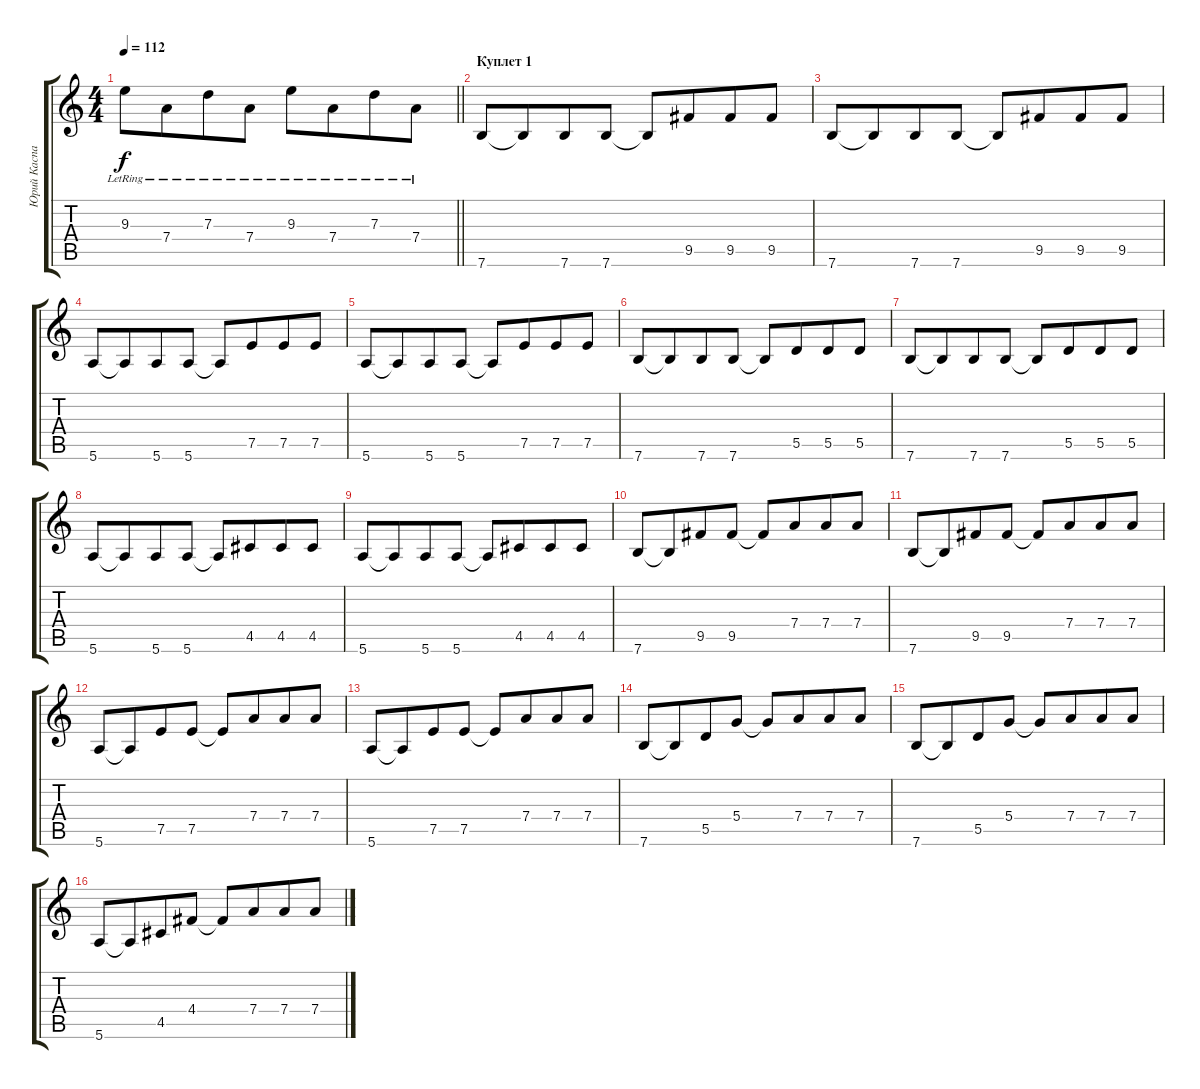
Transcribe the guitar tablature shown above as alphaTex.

\track ("Юрий Каспарян" "Юрий Каспа") {instrument electricguitarjazz}
\staff {score tabs}
\tuning (E4 B3 G3 D3 A2 E2) {hide}
\ts (4 4)
\tempo 112
\clef g2
\barLineRight lightlight
\ks c
9.3{lr}.8{dy f} 7.4{lr}.8{beam merge} 7.3{lr}.8 7.4{lr}.8 9.3{lr}.8 7.4{lr}.8{beam merge} 7.3{lr}.8 7.4{lr}.8 |
\section ("" "Куплет 1")
7.6.8 7.6{t}.8{beam merge} 7.6.8 7.6.8 7.6{t}.8 9.5.8{beam merge} 9.5.8 9.5.8 |
7.6.8 7.6{t}.8{beam merge} 7.6.8 7.6.8 7.6{t}.8 9.5.8{beam merge} 9.5.8 9.5.8 |
5.6.8 5.6{t}.8{beam merge} 5.6.8 5.6.8 5.6{t}.8 7.5.8{beam merge} 7.5.8 7.5.8 |
5.6.8 5.6{t}.8{beam merge} 5.6.8 5.6.8 5.6{t}.8 7.5.8{beam merge} 7.5.8 7.5.8 |
7.6.8 7.6{t}.8{beam merge} 7.6.8 7.6.8 7.6{t}.8 5.5.8{beam merge} 5.5.8 5.5.8 |
7.6.8 7.6{t}.8{beam merge} 7.6.8 7.6.8 7.6{t}.8 5.5.8{beam merge} 5.5.8 5.5.8 |
5.6.8 5.6{t}.8{beam merge} 5.6.8 5.6.8 5.6{t}.8 4.5.8{beam merge} 4.5.8 4.5.8 |
5.6.8 5.6{t}.8{beam merge} 5.6.8 5.6.8 5.6{t}.8 4.5.8{beam merge} 4.5.8 4.5.8 |
7.6.8 7.6{t}.8{beam merge} 9.5.8 9.5.8 9.5{t}.8 7.4.8{beam merge} 7.4.8 7.4.8 |
7.6.8 7.6{t}.8{beam merge} 9.5.8 9.5.8 9.5{t}.8 7.4.8{beam merge} 7.4.8 7.4.8 |
5.6.8 5.6{t}.8{beam merge} 7.5.8 7.5.8 7.5{t}.8 7.4.8{beam merge} 7.4.8 7.4.8 |
5.6.8 5.6{t}.8{beam merge} 7.5.8 7.5.8 7.5{t}.8 7.4.8{beam merge} 7.4.8 7.4.8 |
7.6.8 7.6{t}.8{beam merge} 5.5.8 5.4.8 5.4{t}.8 7.4.8{beam merge} 7.4.8 7.4.8 |
7.6.8 7.6{t}.8{beam merge} 5.5.8 5.4.8 5.4{t}.8 7.4.8{beam merge} 7.4.8 7.4.8 |
5.6.8 5.6{t}.8{beam merge} 4.5.8 4.4.8 4.4{t}.8 7.4.8{beam merge} 7.4.8 7.4.8
